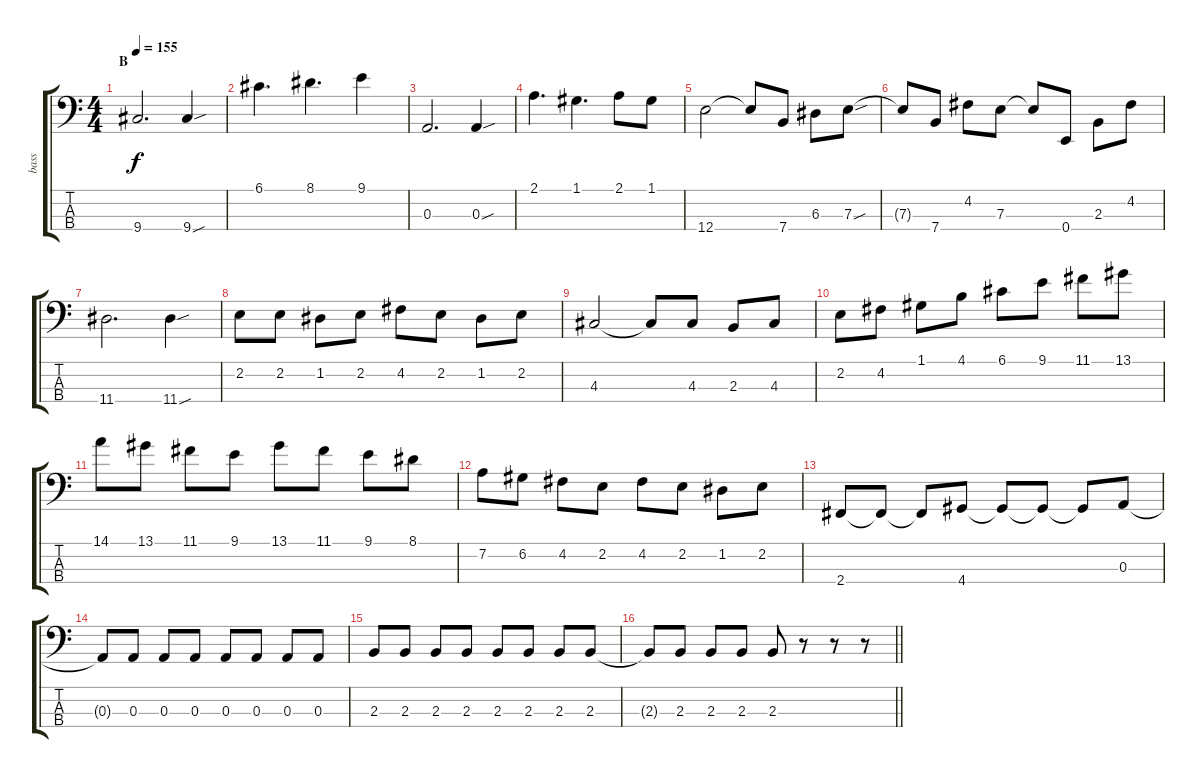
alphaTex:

\track ("bass" "bass") {instrument electricbassfinger}
\staff {score tabs}
\tuning (G2 D2 A1 E1) {hide}
\ts (4 4)
\section ("" "B")
\tempo 155
\clef f4
\ks c
9.4.2{d dy f} 9.4{sou}.4 |
6.1.4{d} 8.1.4{d} 9.1.4 |
0.3.2{d} 0.3{sou}.4 |
2.1.4{d} 1.1.4{d} 2.1.8 1.1.8 |
12.4.2 12.4{t}.8 7.4.8 6.3.8 7.3{sou}.8 |
7.3{t}.8 7.4.8 4.2.8 7.3.8 7.3{t}.8 0.4.8 2.3.8 4.2.8 |
11.4.2{d} 11.4{sou}.4 |
2.2.8 2.2.8 1.2.8 2.2.8 4.2.8 2.2.8 1.2.8 2.2.8 |
4.3.2 4.3{t}.8 4.3.8 2.3.8 4.3.8 |
2.2.8 4.2.8 1.1.8 4.1.8 6.1.8 9.1.8 11.1.8 13.1.8 |
14.1.8 13.1.8 11.1.8 9.1.8 13.1.8 11.1.8 9.1.8 8.1.8 |
7.2.8 6.2.8 4.2.8 2.2.8 4.2.8 2.2.8 1.2.8 2.2.8 |
2.4.8 2.4{t}.8 2.4{t}.8 4.4.8 4.4{t}.8 4.4{t}.8 4.4{t}.8 0.3.8 |
0.3{t}.8 0.3.8 0.3.8 0.3.8 0.3.8 0.3.8 0.3.8 0.3.8 |
2.3.8 2.3.8 2.3.8 2.3.8 2.3.8 2.3.8 2.3.8 2.3.8 |
\barLineRight lightlight
2.3{t}.8 2.3.8 2.3.8 2.3.8 2.3.8 r.8 r.8 r.8
